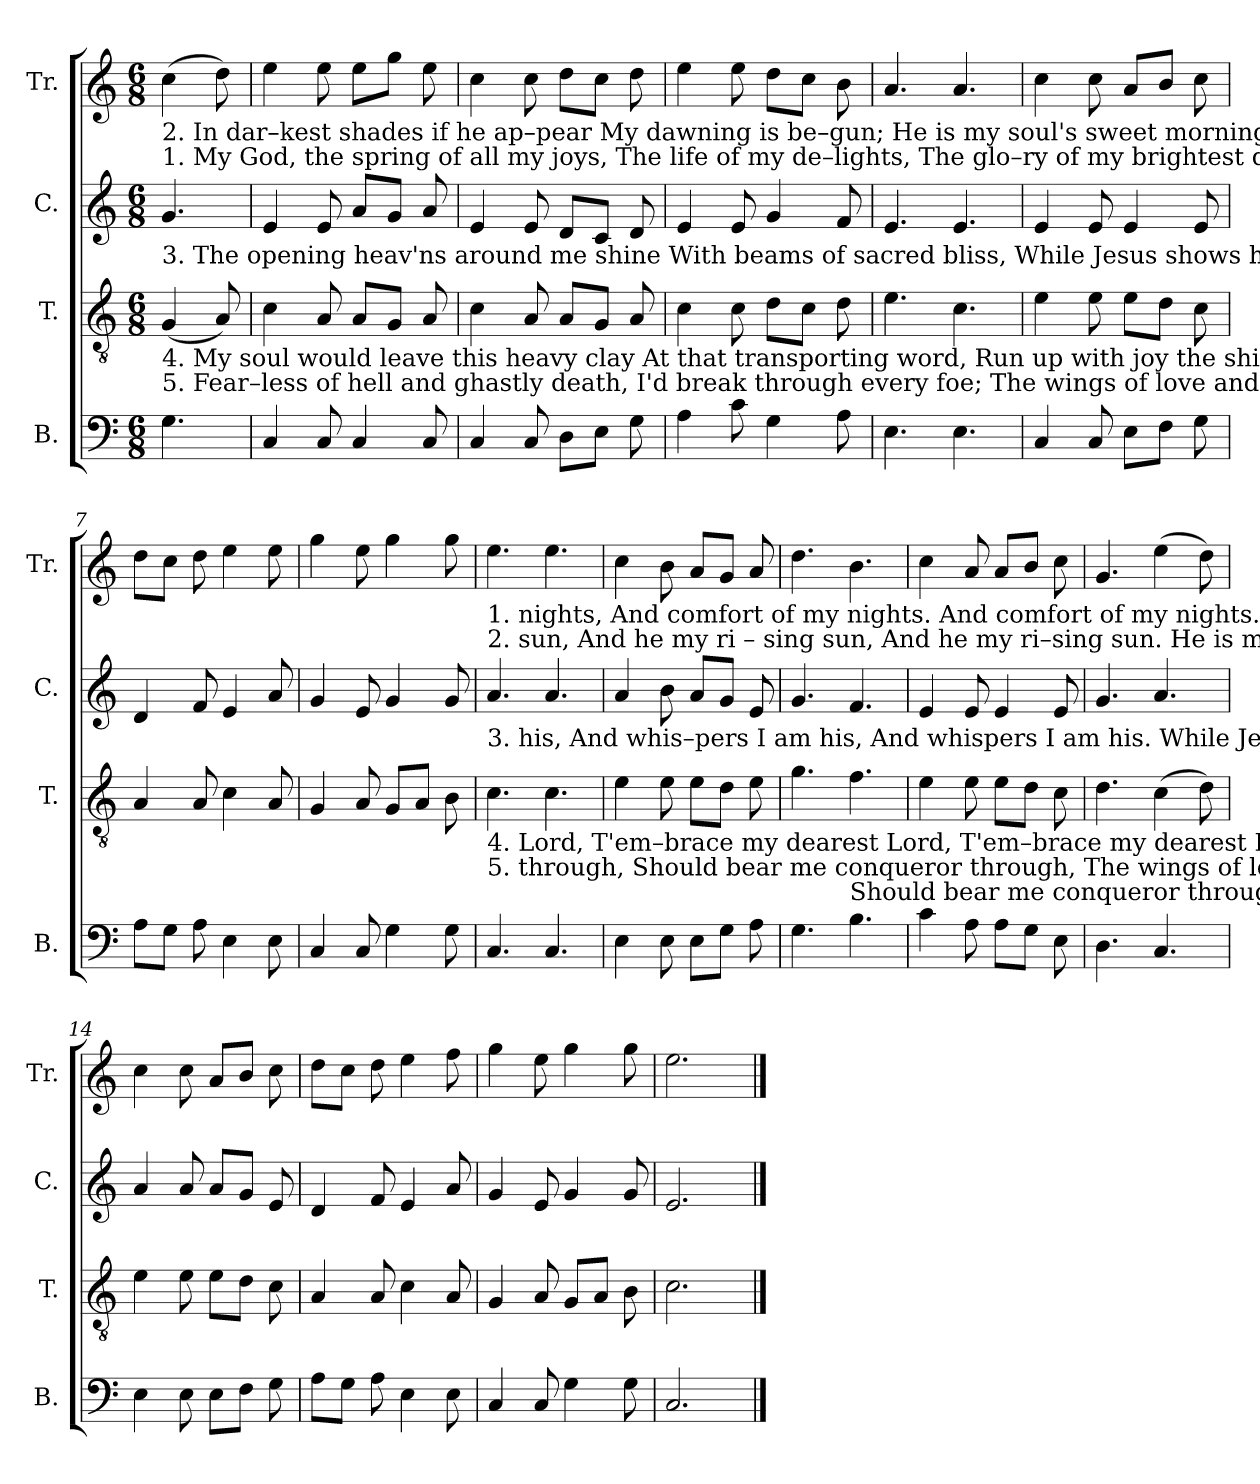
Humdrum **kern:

**kern	**kern	**kern	**kern
*part4	*part3	*part2	*part1
*staff4	*staff3	*staff2	*staff1
*I"B.	*I"T.	*I"C.	*I"Tr.
*I'B.	*I'T.	*I'C.	*I'Tr.
*clefF4	*clefGv2	*clefG2	*clefG2
*k[]	*k[]	*k[]	*k[]
*M6/8	*M6/8	*M6/8	*M6/8
*MM100	*MM100	*MM100	*MM100
=1	=1	=1	=1
!	!	!	!LO:TX:b:t=2.  In    dar–kest  shades  if    he   ap–pear    My  dawning  is      be–gun;      He  is  my soul's sweet morning star,   And  he   my    ri – sing
!	!	!	!LO:TX:b:t=1. My   God,  the  spring  of   all  my  joys,    The   life   of   my    de–lights,  The   glo–ry     of  my  brightest  days,  And  comfort  of     my
!	!	!LO:TX:b:t=3. The  opening  heav'ns  around  me  shine  With  beams  of  sacred bliss,  While  Jesus shows his heart is mine,  And whispers   I     am	!
!	!LO:TX:b:t=4.  My  soul would leave this  heavy   clay     At   that  transporting  word,  Run  up  with  joy  the  shining  way  T'em–brace my dearest	!	!
!	!LO:TX:b:t=5. Fear–less   of   hell  and  ghastly  death,     I'd  break through every foe;   The wings of love and arms of  faith  Should bear me conqu'ror	!	!
4.G\	(4G/	4.g/	(4cc\
.	8A/)	.	8dd\)
=2	=2	=2	=2
4C/	4c\	4e/	4ee\
8C/	8A/	8e/	8ee\
4C/	8A/L	8a/L	8ee\L
.	8G/J	8g/J	8gg\J
8C/	8A/	8a/	8ee\
=3	=3	=3	=3
4C/	4c\	4e/	4cc\
8C/	8A/	8e/	8cc\
8D\L	8A/L	8d/L	8dd\L
8E\J	8G/J	8c/J	8cc\J
8G\	8A/	8d/	8dd\
=4	=4	=4	=4
4A\	4c\	4e/	4ee\
8c\	8c\	8e/	8ee\
4G\	8d\L	4g/	8dd\L
.	8c\J	.	8cc\J
8A\	8d\	8f/	8b\
=5	=5	=5	=5
4.E\	4.e\	4.e/	4.a/
4.E\	4.c\	4.e/	4.a/
=6	=6	=6	=6
4C/	4e\	4e/	4cc\
8C/	8e\	8e/	8cc\
8E\L	8e\L	4e/	8a/L
8F\J	8d\J	.	8b/J
8G\	8c\	8e/	8cc\
=7	=7	=7	=7
8A\L	4A/	4d/	8dd\L
8G\J	.	.	8cc\J
8A\	8A/	8f/	8dd\
4E\	4c\	4e/	4ee\
8E\	8A/	8a/	8ee\
=8	=8	=8	=8
4C/	4G/	4g/	4gg\
8C/	8A/	8e/	8ee\
4G\	8G/L	4g/	4gg\
.	8A/J	.	.
8G\	8B\	8g/	8gg\
!!LO:LB:g=z
=9	=9	=9	=9
!	!	!	!LO:TX:b:t=1. nights, And comfort of my nights.  And comfort  of  my  nights.   The     glo –ry   of    my  brightest  days,   And  comfort   of    my   nights.
!	!	!	!LO:TX:b:t=2. sun,     And  he  my  ri – sing  sun,   And he   my   ri–sing   sun.      He  is  my  soul's  sweet morning  star,     And   he  my    ri – sing   sun.
!	!	!LO:TX:b:t=3. his, And whis–pers  I  am  his,  And  whispers   I      am     his.    While   Je–sus shows his  heart is  mine,   And  whispers  I     am     his.	!
!	!LO:TX:b:t=4. Lord, T'em–brace my dearest Lord,  T'em–brace my dearest Lord. Run  up  with  joy  the  shining   way   T'em–brace  my dearest  Lord.	!	!
!	!LO:TX:b:t=5. through, Should bear me conqueror through,                                  The wings of love and arms of faith  Should bear me conqueror through.	!	!
4.C/	4.c\	4.a/	4.ee\
4.C/	4.c\	4.a/	4.ee\
=10	=10	=10	=10
4E\	4e\	4a/	4cc\
8E\	8e\	8b\	8b\
8E\L	8e\L	8a/L	8a/L
8G\J	8d\J	8g/J	8g/J
8A\	8e\	8e/	8a/
=11	=11	=11	=11
4.G\	4.g\	4.g/	4.dd\
!	!LO:TX:b:t=Should bear me conqueror through,	!	!
4.B\	4.f\	4.f/	4.b\
=12	=12	=12	=12
4c\	4e\	4e/	4cc\
8A\	8e\	8e/	8a/
8A\L	8e\L	4e/	8a/L
8G\J	8d\J	.	8b/J
8E\	8c\	8e/	8cc\
=13	=13	=13	=13
4.D\	4.d\	4.g/	4.g/
4.C/	(4c\	4.a/	(4ee\
.	8d\)	.	8dd\)
=14	=14	=14	=14
4E\	4e\	4a/	4cc\
8E\	8e\	8a/	8cc\
8E\L	8e\L	8a/L	8a/L
8F\J	8d\J	8g/J	8b/J
8G\	8c\	8e/	8cc\
=15	=15	=15	=15
8A\L	4A/	4d/	8dd\L
8G\J	.	.	8cc\J
8A\	8A/	8f/	8dd\
4E\	4c\	4e/	4ee\
8E\	8A/	8a/	8ff\
=16	=16	=16	=16
4C/	4G/	4g/	4gg\
8C/	8A/	8e/	8ee\
4G\	8G/L	4g/	4gg\
.	8A/J	.	.
8G\	8B\	8g/	8gg\
=17	=17	=17	=17
2.C/	2.c\	2.e/	2.ee\
==	==	==	==
*-	*-	*-	*-
